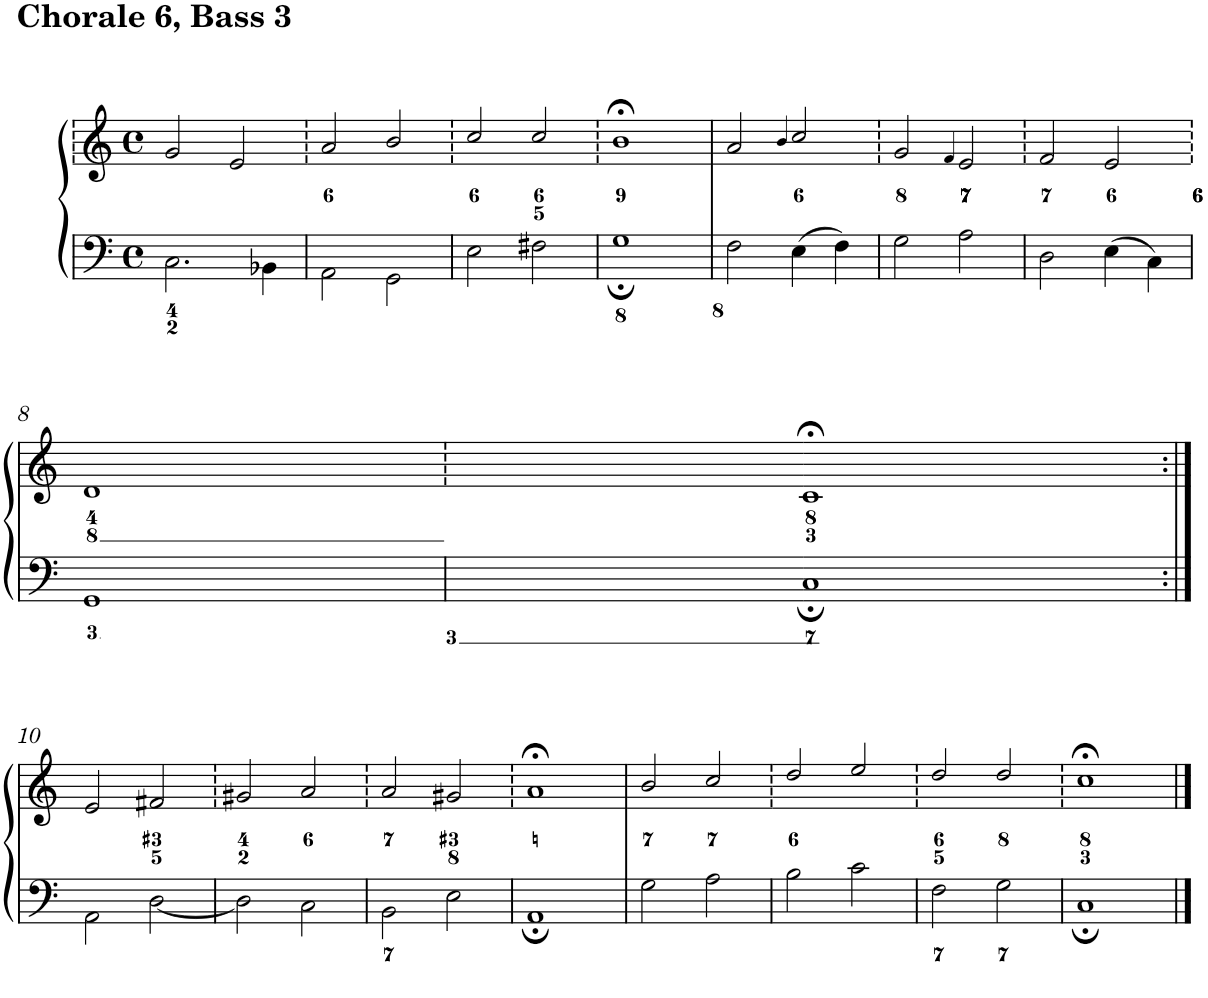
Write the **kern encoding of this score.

**kern	**kern
*part1	*part1
*staff2	*staff1
*I"Piano	*
*I'Pno.	*
*clefF4	*clefG2
*k[]	*k[]
*M4/4	*M4/4
*met(c)	*met(c)
=1	=1
2.C\	2g/
.	2e/
4BB-X\	.
=2	=2
2AA\	2a/
2GG\	2b/
=3	=3
2E\	2cc/
2F#X\	2cc/
=4	=4
1G;	1b;<
=5	=5
2F\	2a/
.	4qb/
4E\	2cc/
4F\	.
=6	=6
2G\	2g/
.	4qf/
2A\	2e/
=7	=7
2D\	2f/
4E\	2e/
4C\	.
!!LO:LB:g=z
=8	=8
1GG	1d
=9	=9
1C;	1c;<
!!LO:LB:g=z
=10:|!	=10:|!
2AA\	2e/
[<2D\	2f#X/
=11	=11
2D\]	2g#X/
2C\	2a/
=12	=12
2BB\	2a/
2E\	2g#X/
=13	=13
1AA;	1a;<
=14	=14
2G\	2b/
2A\	2cc/
=15	=15
2B\	2dd/
2c\	2ee/
=16	=16
2F\	2dd/
2G\	2dd/
=17	=17
1C;	1cc;<
==	==
*-	*-
